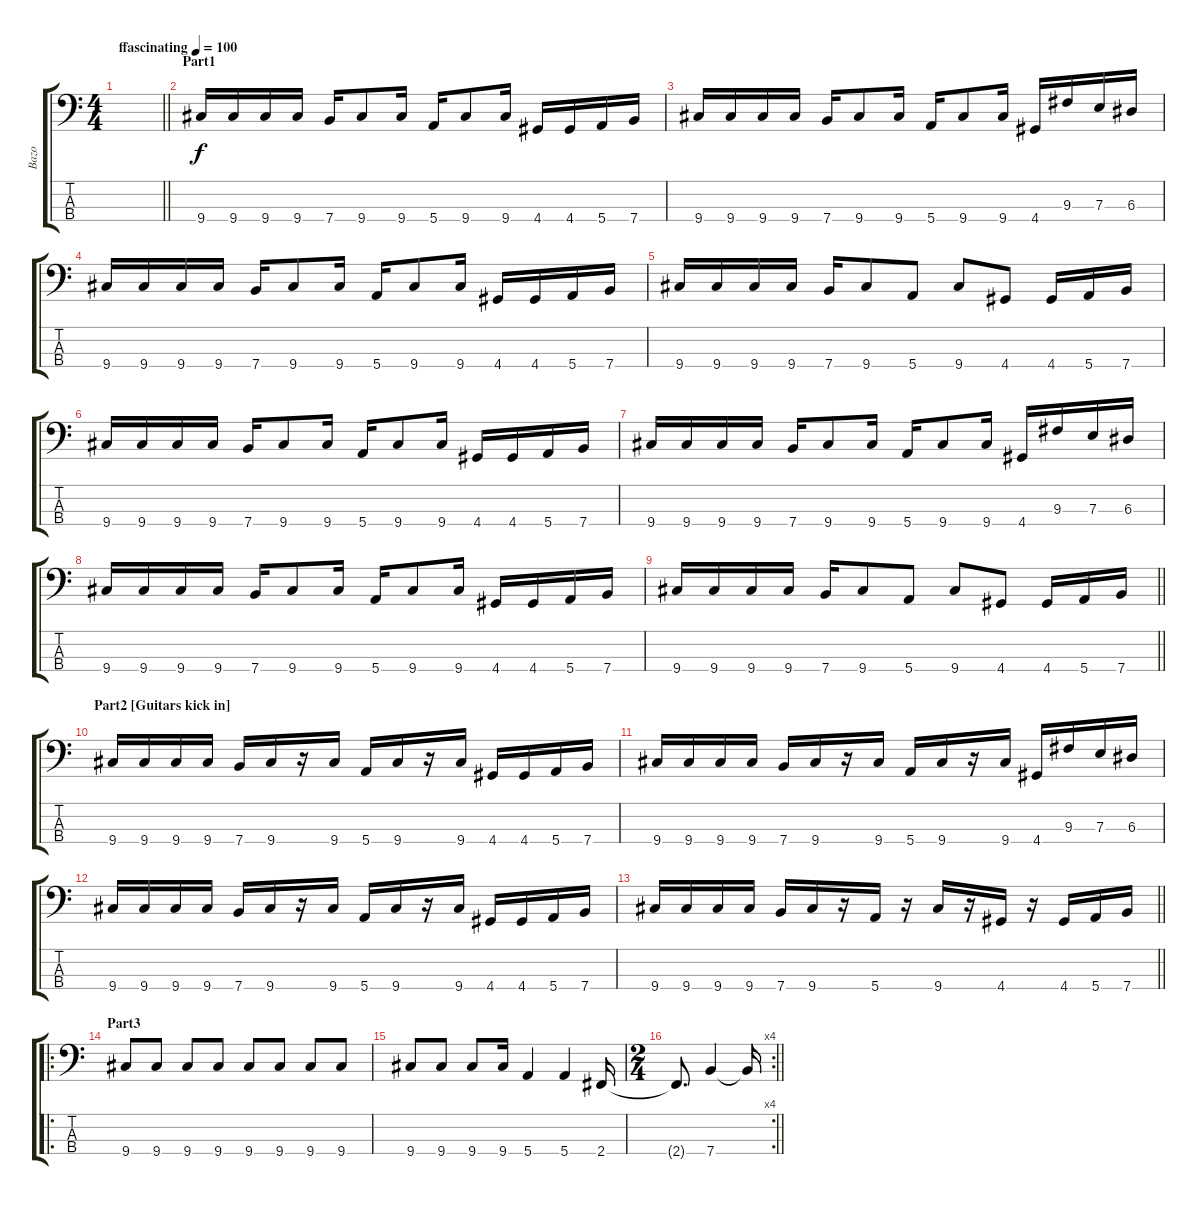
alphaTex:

\track ("Bazo" "Bazo") {instrument electricbassfinger}
\staff {score tabs}
\tuning (G2 D2 A1 E1) {hide}
\ts (4 4)
\tempo (100 "ffascinating")
\clef f4
\barLineRight lightlight
\ks c
|
\section ("" "Part1")
9.4.16 9.4.16 9.4.16 9.4.16 7.4.16 9.4.8 9.4.16 5.4.16 9.4.8 9.4.16 4.4.16 4.4.16 5.4.16 7.4.16 |
9.4.16 9.4.16 9.4.16 9.4.16 7.4.16 9.4.8 9.4.16 5.4.16 9.4.8 9.4.16 4.4.16 9.3.16 7.3.16 6.3.16 |
9.4.16 9.4.16 9.4.16 9.4.16 7.4.16 9.4.8 9.4.16 5.4.16 9.4.8 9.4.16 4.4.16 4.4.16 5.4.16 7.4.16 |
9.4.16 9.4.16 9.4.16 9.4.16 7.4.16 9.4.8 5.4.8 9.4.8 4.4.8 4.4.16 5.4.16 7.4.16 |
9.4.16 9.4.16 9.4.16 9.4.16 7.4.16 9.4.8 9.4.16 5.4.16 9.4.8 9.4.16 4.4.16 4.4.16 5.4.16 7.4.16 |
9.4.16 9.4.16 9.4.16 9.4.16 7.4.16 9.4.8 9.4.16 5.4.16 9.4.8 9.4.16 4.4.16 9.3.16 7.3.16 6.3.16 |
9.4.16 9.4.16 9.4.16 9.4.16 7.4.16 9.4.8 9.4.16 5.4.16 9.4.8 9.4.16 4.4.16 4.4.16 5.4.16 7.4.16 |
\barLineRight lightlight
9.4.16 9.4.16 9.4.16 9.4.16 7.4.16 9.4.8 5.4.8 9.4.8 4.4.8 4.4.16 5.4.16 7.4.16 |
\section ("" "Part2 [Guitars kick in]")
9.4.16 9.4.16 9.4.16 9.4.16 7.4.16 9.4.16 r.16 9.4.16 5.4.16 9.4.16 r.16 9.4.16 4.4.16 4.4.16 5.4.16 7.4.16 |
9.4.16 9.4.16 9.4.16 9.4.16 7.4.16 9.4.16 r.16 9.4.16 5.4.16 9.4.16 r.16 9.4.16 4.4.16 9.3.16 7.3.16 6.3.16 |
9.4.16 9.4.16 9.4.16 9.4.16 7.4.16 9.4.16 r.16 9.4.16 5.4.16 9.4.16 r.16 9.4.16 4.4.16 4.4.16 5.4.16 7.4.16 |
\barLineRight lightlight
9.4.16 9.4.16 9.4.16 9.4.16 7.4.16 9.4.16 r.16 5.4.16 r.16 9.4.16 r.16 4.4.16 r.16 4.4.16 5.4.16 7.4.16 |
\ro
\section ("" "Part3")
9.4.8 9.4.8 9.4.8 9.4.8 9.4.8 9.4.8 9.4.8 9.4.8 |
9.4.8 9.4.8 9.4.8 9.4.16 5.4.4 5.4.4 2.4.16 |
\rc 4
\ts (2 4)
\barLineRight lightlight
2.4{t}.8{d} 7.4.4 7.4{t}.16
